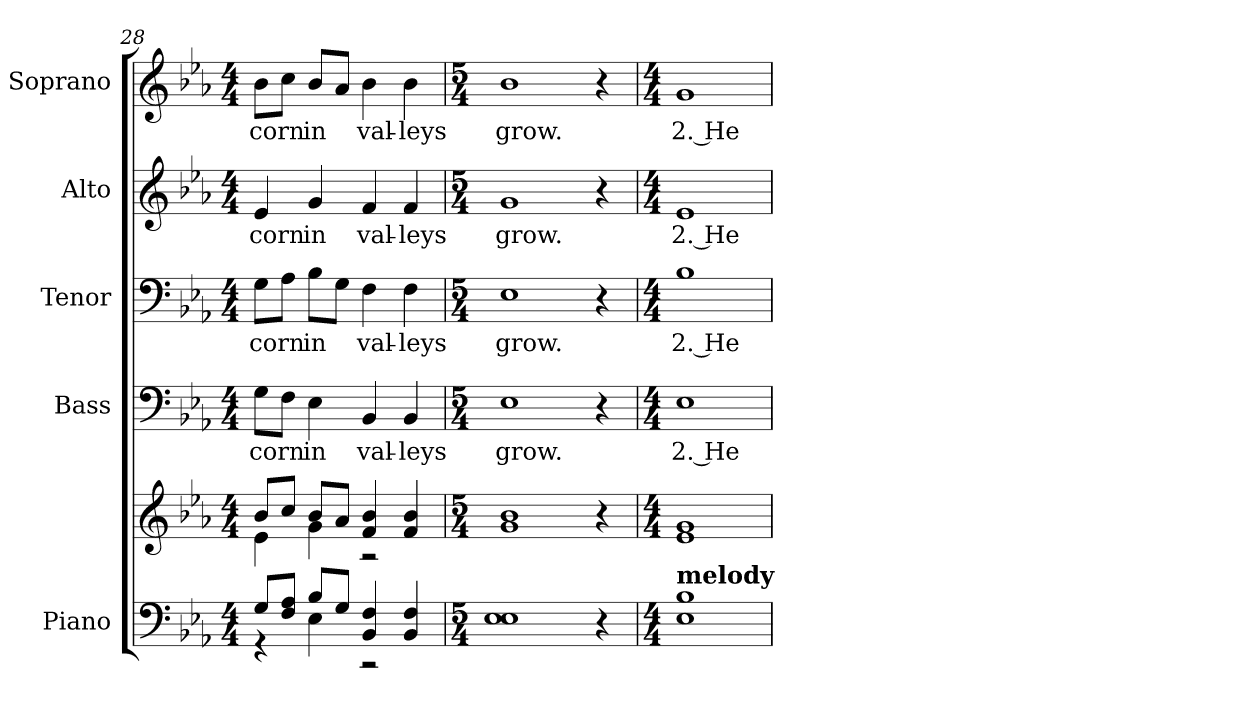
**kern	**kern	**kern	**text	**kern	**text	**kern	**text	**kern	**text
*part5	*part5	*part4	*part4	*part3	*part3	*part2	*part2	*part1	*part1
*staff6	*staff5	*staff4	*staff4	*staff3	*staff3	*staff2	*staff2	*staff1	*staff1
*I"Piano	*	*I"Bass	*	*I"Tenor	*	*I"Alto	*	*I"Soprano	*
*I'Pno.	*	*I'B.	*	*I'T.	*	*I'A.	*	*I'S.	*
*clefF4	*clefG2	*clefF4	*	*clefF4	*	*clefG2	*	*clefG2	*
*k[b-e-a-]	*k[b-e-a-]	*k[b-e-a-]	*	*k[b-e-a-]	*	*k[b-e-a-]	*	*k[b-e-a-]	*
*E-:	*E-:	*E-:	*	*E-:	*	*E-:	*	*E-:	*
*M4/4	*M4/4	*M4/4	*	*M4/4	*	*M4/4	*	*M4/4	*
=28	=28	=28	=28	=28	=28	=28	=28	=28	=28
*^	*^	*	*	*	*	*	*	*	*
!	!	!	!	!	!LO:LY:b:color=#000000	!	!	!	!	!	!
!	!	!	!	!	!	!	!LO:LY:b:color=#000000	!	!	!	!
!	!	!	!	!	!	!	!	!	!LO:LY:b:color=#000000	!	!
!	!	!	!	!	!	!	!	!	!	!	!LO:LY:b:color=#000000
8Gi/L	4r	8b-i/L	4e-i\	8Gi\L	corn	8Gi\L	corn	4e-i/	corn	8b-i\L	corn
8Fi/ 8A-iJ	.	8cci/J	.	8Fi\J	.	8A-i\J	.	.	.	8cci\J	.
!	!	!	!	!	!LO:LY:b:color=#000000	!	!	!	!	!	!
!	!	!	!	!	!	!	!LO:LY:b:color=#000000	!	!	!	!
!	!	!	!	!	!	!	!	!	!LO:LY:b:color=#000000	!	!
!	!	!	!	!	!	!	!	!	!	!	!LO:LY:b:color=#000000
8B-i/L	4E-i\	8b-i/L	4gi\	4E-i\	in	8B-i\L	in	4gi/	in	8b-i/L	in
8Gi/J	.	8a-i/J	.	.	.	8Gi\J	.	.	.	8a-i/J	.
!	!	!	!	!	!LO:LY:b:color=#000000	!	!	!	!	!	!
!	!	!	!	!	!	!	!LO:LY:b:color=#000000	!	!	!	!
!	!	!	!	!	!	!	!	!	!LO:LY:b:color=#000000	!	!
!	!	!	!	!	!	!	!	!	!	!	!LO:LY:b:color=#000000
4BB-i/ 4Fi	2r	4fi/ 4b-i	2r	4BB-i/	val-	4Fi\	val-	4fi/	val-	4b-i\	val-
!	!	!	!	!	!LO:LY:b:color=#000000	!	!	!	!	!	!
!	!	!	!	!	!	!	!LO:LY:b:color=#000000	!	!	!	!
!	!	!	!	!	!	!	!	!	!LO:LY:b:color=#000000	!	!
!	!	!	!	!	!	!	!	!	!	!	!LO:LY:b:color=#000000
4BB-i/ 4Fi	.	4fi/ 4b-i	.	4BB-i/	-leys	4Fi\	-leys	4fi/	-leys	4b-i\	-leys
*v	*v	*	*	*	*	*	*	*	*	*	*
*	*v	*v	*	*	*	*	*	*	*	*
!!LO:PB:g=z
=29	=29	=29	=29	=29	=29	=29	=29	=29	=29
*M5/4	*M5/4	*M5/4	*	*M5/4	*	*M5/4	*	*M5/4	*
!	!	!	!LO:LY:b:color=#000000	!	!	!	!	!	!
!	!	!	!	!	!LO:LY:b:color=#000000	!	!	!	!
!	!	!	!	!	!	!	!LO:LY:b:color=#000000	!	!
!	!	!	!	!	!	!	!	!	!LO:LY:b:color=#000000
1E-i 1E-i	1gi 1b-i	1E-i	grow.	1E-i	grow.	1gi	grow.	1b-i	grow.
4r	4r	4r	.	4r	.	4r	.	4r	.
=30	=30	=30	=30	=30	=30	=30	=30	=30	=30
*M4/4	*M4/4	*M4/4	*	*M4/4	*	*M4/4	*	*M4/4	*
!	!	!	!LO:LY:b:color=#000000	!	!	!	!	!	!
!	!	!	!	!	!LO:LY:b:color=#000000	!	!	!	!
!	!	!	!	!	!	!	!LO:LY:b:color=#000000	!	!
!LO:TX:a:B:t=melody	!	!	!	!	!	!	!	!	!
!	!	!	!	!	!	!	!	!	!LO:LY:b:color=#000000
1E-i 1B-i	1e-i 1gi	1E-i	2. He	1B-i	2. He	1e-i	2. He	1gi	2. He
=	=	=	=	=	=	=	=	=	=
*-	*-	*-	*-	*-	*-	*-	*-	*-	*-
